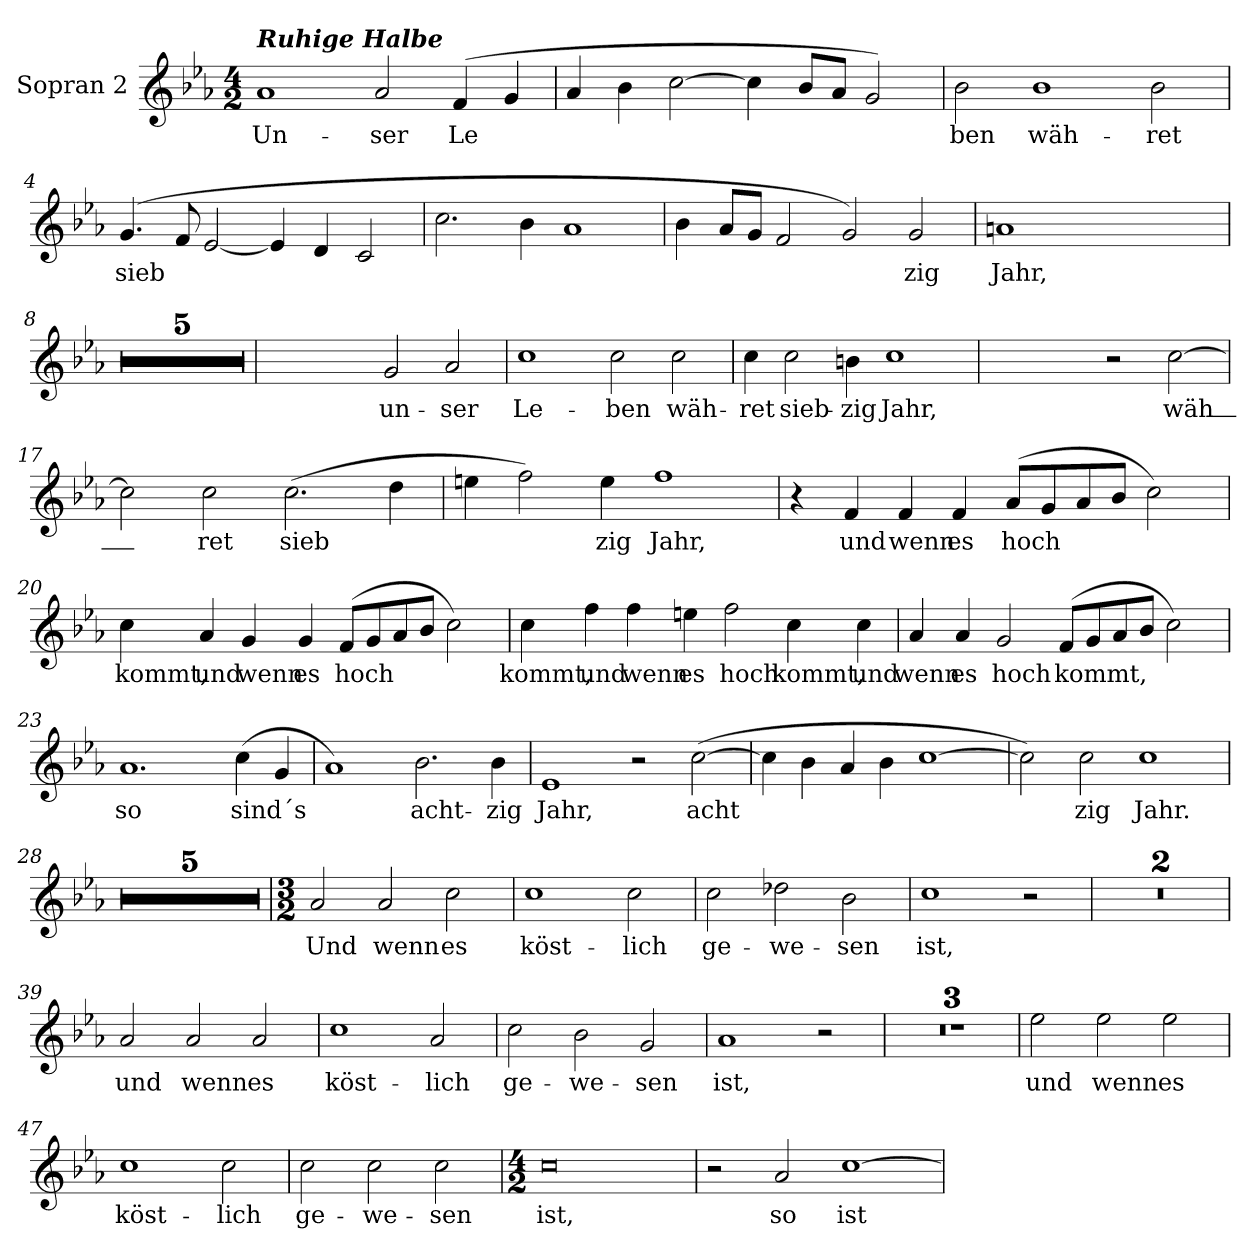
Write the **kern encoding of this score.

**kern	**text
*part1	*part1
*staff1	*staff1
*I"Sopran 2	*
*I'S 2	*
*clefG2	*
*k[b-e-a-]	*
*M4/2	*
=1	=1
!LO:TX:a:Bi:t=Ruhige Halbe	!
!	!LO:LY:b
1a-	Un-
!	!LO:LY:b
2a-/	ser
!	!LO:LY:b
(4f/	Le
4g/	.
=2	=2
4a-/	.
4b-\	.
[2cc\	.
4cc\]	.
8b-/L	.
8a-/J	.
2g/)	.
=3	=3
!	!LO:LY:b
2b-\	ben
!	!LO:LY:b
1b-	wäh-
!	!LO:LY:b
2b-\	ret
!!LO:LB:g=z
=4	=4
!	!LO:LY:b
(4.g/	sieb
8f/	.
[2e-/	.
4e-/]	.
4d/	.
2c/	.
=5	=5
2.cc\	.
4b-\	.
1a-	.
=6	=6
4b-\	.
8a-/L	.
8g/J	.
2f/	.
2g/)	.
!	!LO:LY:b
2g/	zig
!!LO:LB:g=z
=7	=7
!	!LO:LY:b
1an	Jahr,
2ryy	.
2ryy	.
=8	=8
0r	.
=9	=9
0r	.
=10	=10
0r	.
=11	=11
0r	.
=12	=12
0r	.
=13	=13
2ryy	.
2ryy	.
!	!LO:LY:b
2g/	un-
!	!LO:LY:b
2a-/	ser
!!LO:LB:g=z
=14	=14
!	!LO:LY:b
1cc	Le-
!	!LO:LY:b
2cc\	ben
!	!LO:LY:b
2cc\	wäh-
=15	=15
!	!LO:LY:b
4cc\	ret
!	!LO:LY:b
2cc\	sieb-
!	!LO:LY:b
4bn\	zig
!	!LO:LY:b
1cc	Jahr,
!!LO:LB:g=z
=16	=16
2ryy	.
2ryy	.
2r	.
!	!LO:LY:b
[2cc\	wäh_-
=17	=17
!	!LO:LY:b
2cc\]	_-
!	!LO:LY:b
2cc\	ret
!	!LO:LY:b
(2.cc\	sieb
4dd\	.
=18	=18
4een\	.
2ff\)	.
!	!LO:LY:b
4ee\	zig
!	!LO:LY:b
1ff	Jahr,
=19	=19
4r	.
!	!LO:LY:b
4f/	und
!	!LO:LY:b
4f/	wenn
!	!LO:LY:b
4f/	es
!	!LO:LY:b
(8a-/L	hoch
8g/	.
8a-/	.
8b-/J	.
2cc\)	.
!!LO:LB:g=z
=20	=20
!	!LO:LY:b
4cc\	kommt,
!	!LO:LY:b
4a-/	und
!	!LO:LY:b
4g/	wenn
!	!LO:LY:b
4g/	es
!	!LO:LY:b
(8f/L	hoch
8g/	.
8a-/	.
8b-/J	.
2cc\)	.
=21	=21
!	!LO:LY:b
4cc\	kommt,
!	!LO:LY:b
4ff\	und
!	!LO:LY:b
4ff\	wenn
!	!LO:LY:b
4een\	es
!	!LO:LY:b
2ff\	hoch
!	!LO:LY:b
4cc\	kommt,
!	!LO:LY:b
4cc\	und
!!LO:LB:g=z
=22	=22
!	!LO:LY:b
4a-/	wenn
!	!LO:LY:b
4a-/	es
!	!LO:LY:b
2g/	hoch
!	!LO:LY:b
(8f/L	kommt,
8g/	.
8a-/	.
8b-/J	.
2cc\)	.
=23	=23
!	!LO:LY:b
1.a-	so
!	!LO:LY:b
(4cc\	sind´s
4g/	.
=24	=24
1a-)	.
!	!LO:LY:b
2.b-\	acht-
!	!LO:LY:b
4b-\	zig
!!LO:LB:g=z
=25	=25
!	!LO:LY:b
1e-	Jahr,
2r	.
!	!LO:LY:b
([2cc\	acht
=26	=26
4cc\]	.
4b-\	.
4a-/	.
4b-\	.
[1cc	.
=27	=27
2cc\])	.
!	!LO:LY:b
2cc\	zig
!	!LO:LY:b
1cc	Jahr.
=28	=28
0r	.
=29	=29
0r	.
=30	=30
0r	.
!!LO:LB:g=z
=31	=31
0r	.
=32	=32
0r	.
!!LO:LB:g=z
=33	=33
*M3/2	*
!	!LO:LY:b
2a-/	Und
!	!LO:LY:b
2a-/	wenn
!	!LO:LY:b
2cc\	es
=34	=34
!	!LO:LY:b
1cc	köst-
!	!LO:LY:b
2cc\	lich
=35	=35
!	!LO:LY:b
2cc\	ge-
!	!LO:LY:b
2dd-X\	we-
!	!LO:LY:b
2b-\	sen
=36	=36
!	!LO:LY:b
1cc	ist,
2r	.
!!LO:LB:g=z
=37	=37
1.r	.
=38	=38
1.r	.
=39	=39
!	!LO:LY:b
2a-/	und
!	!LO:LY:b
2a-/	wenn
!	!LO:LY:b
2a-/	es
=40	=40
!	!LO:LY:b
1cc	köst-
!	!LO:LY:b
2a-/	lich
=41	=41
!	!LO:LY:b
2cc\	ge-
!	!LO:LY:b
2b-\	we-
!	!LO:LY:b
2g/	sen
=42	=42
!	!LO:LY:b
1a-	ist,
2r	.
!!LO:LB:g=z
=43	=43
1.r	.
=44	=44
1.r	.
=45	=45
1.r	.
=46	=46
!	!LO:LY:b
2ee-\	und
!	!LO:LY:b
2ee-\	wenn
!	!LO:LY:b
2ee-\	es
=47	=47
!	!LO:LY:b
1cc	köst-
!	!LO:LY:b
2cc\	lich
=48	=48
!	!LO:LY:b
2cc\	ge-
!	!LO:LY:b
2cc\	we-
!	!LO:LY:b
2cc\	sen
!!LO:PB:g=z
=49	=49
*M4/2	*
!	!LO:LY:b
0cc	ist,
=50	=50
2r	.
!	!LO:LY:b
2a-/	so
!	!LO:LY:b
[1cc	ist
=	=
*-	*-
